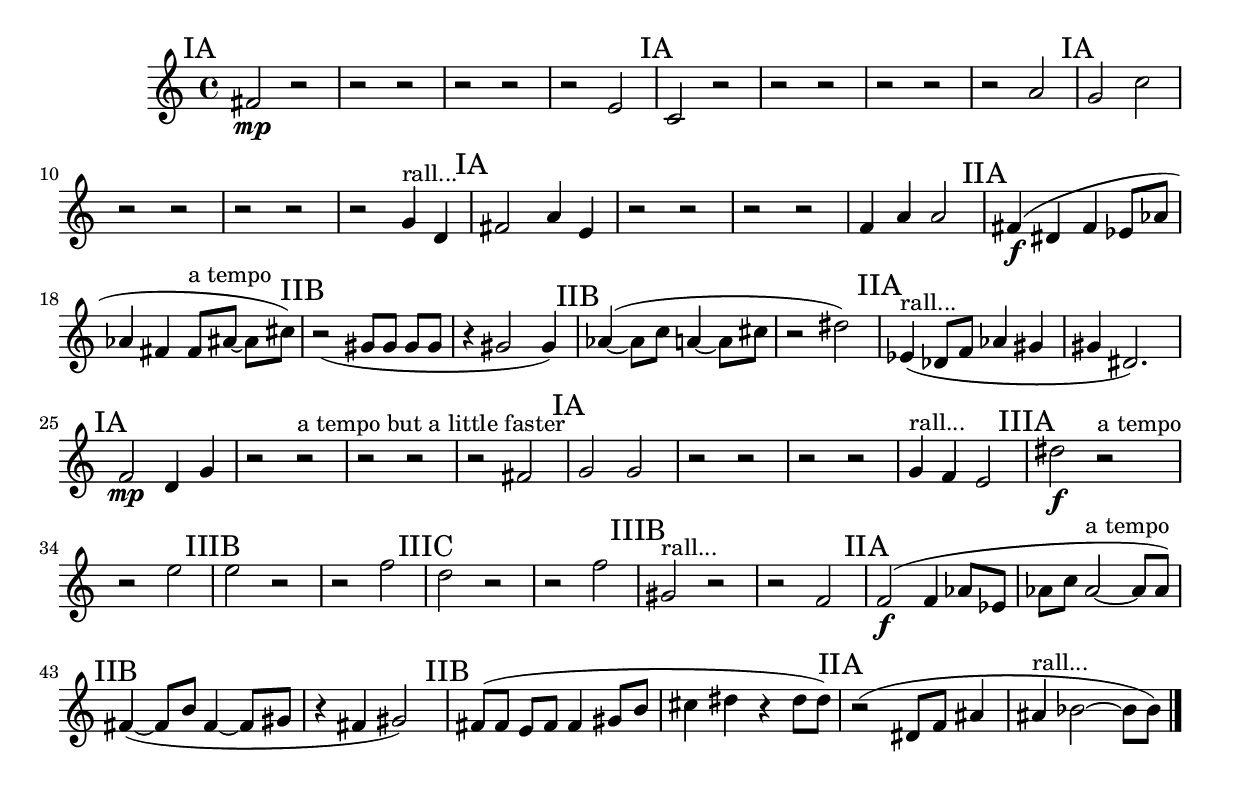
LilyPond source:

\new Voice {

|
\time 4/4
\mark "IA"
<fis' >2 \mp
r2
|
r2
r2
|
r2
r2
|
r2
<e' >2
|
\mark "IA"
<c' >2
r2
|
r2
r2
|
r2
r2
|
r2
<a' >2
|
\mark "IA"
<g' >2
<c'' >2
|
r2
r2
|
r2
r2
|
r2
<g' >4 ^"rall..."
<d' >4
|
\mark "IA"
<fis' >2
<a' >4
<e' >4
|
r2
r2
|
r2
r2
|
<f' >4
<a' >4
<a' >2
|
\mark "IIA"
<fis' >4( \f
<dis' >4
<fis' >4
<ees' >8[
<aes' >8]
|
<aes' >4
<fis' >4
<fis' >8[ ^"a tempo"
<ais' >8~]
<ais' >8[
<cis'' >8])
|
\mark "IIB"
r2(
<gis' >8[
<gis' >8]
<gis' >8[
<gis' >8]
|
r4
<gis' >2
<gis' >4)
|
\mark "IIB"
<aes' >4~(
<aes' >8[
<c'' >8]
<a' >4~
<a' >8[
<cis'' >8]
|
r2
<dis'' >2)
|
\mark "IIA"
<ees' >4( ^"rall..."
<des' >8[
<f' >8]
<aes' >4
<gis' >4
|
<gis' >4
<dis' >2.)
|
\mark "IA"
<f' >2 \mp
<d' >4
<g' >4
|
r2
r2 ^"a tempo but a little faster"
|
r2
r2
|
r2
<fis' >2
|
\mark "IA"
<g' >2
<g' >2
|
r2
r2
|
r2
r2
|
<g' >4 ^"rall..."
<f' >4
<e' >2
|
\mark "IIIA"
<dis'' >2 \f
r2 ^"a tempo"
|
r2
<e'' >2
|
\mark "IIIB"
<e'' >2
r2
|
r2
<f'' >2
|
\mark "IIIC"
<d'' >2
r2
|
r2
<f'' >2
|
\mark "IIIB"
<gis' >2 ^"rall..."
r2
|
r2
<f' >2
|
\mark "IIA"
<f' >2( \f
<f' >4
<aes' >8[
<ees' >8]
|
<aes' >8[
<c'' >8]
<aes' >2~ ^"a tempo"
<aes' >8[
<aes' >8])
|
\mark "IIB"
<fis' >4~(
<fis' >8[
<b' >8]
<fis' >4~
<fis' >8[
<gis' >8]
|
r4
<fis' >4
<gis' >2)
|
\mark "IIB"
<fis' >8[(
<fis' >8]
<e' >8[
<fis' >8]
<fis' >4
<gis' >8[
<b' >8]
|
<cis'' >4
<dis'' >4
r4
<dis'' >8[
<dis'' >8])
|
\mark "IIA"
r2(
<dis' >8[
<f' >8]
<ais' >4
|
<ais' >4 ^"rall..."
<bes' >2~
<bes' >8[
<bes' >8])

\bar "|."
}